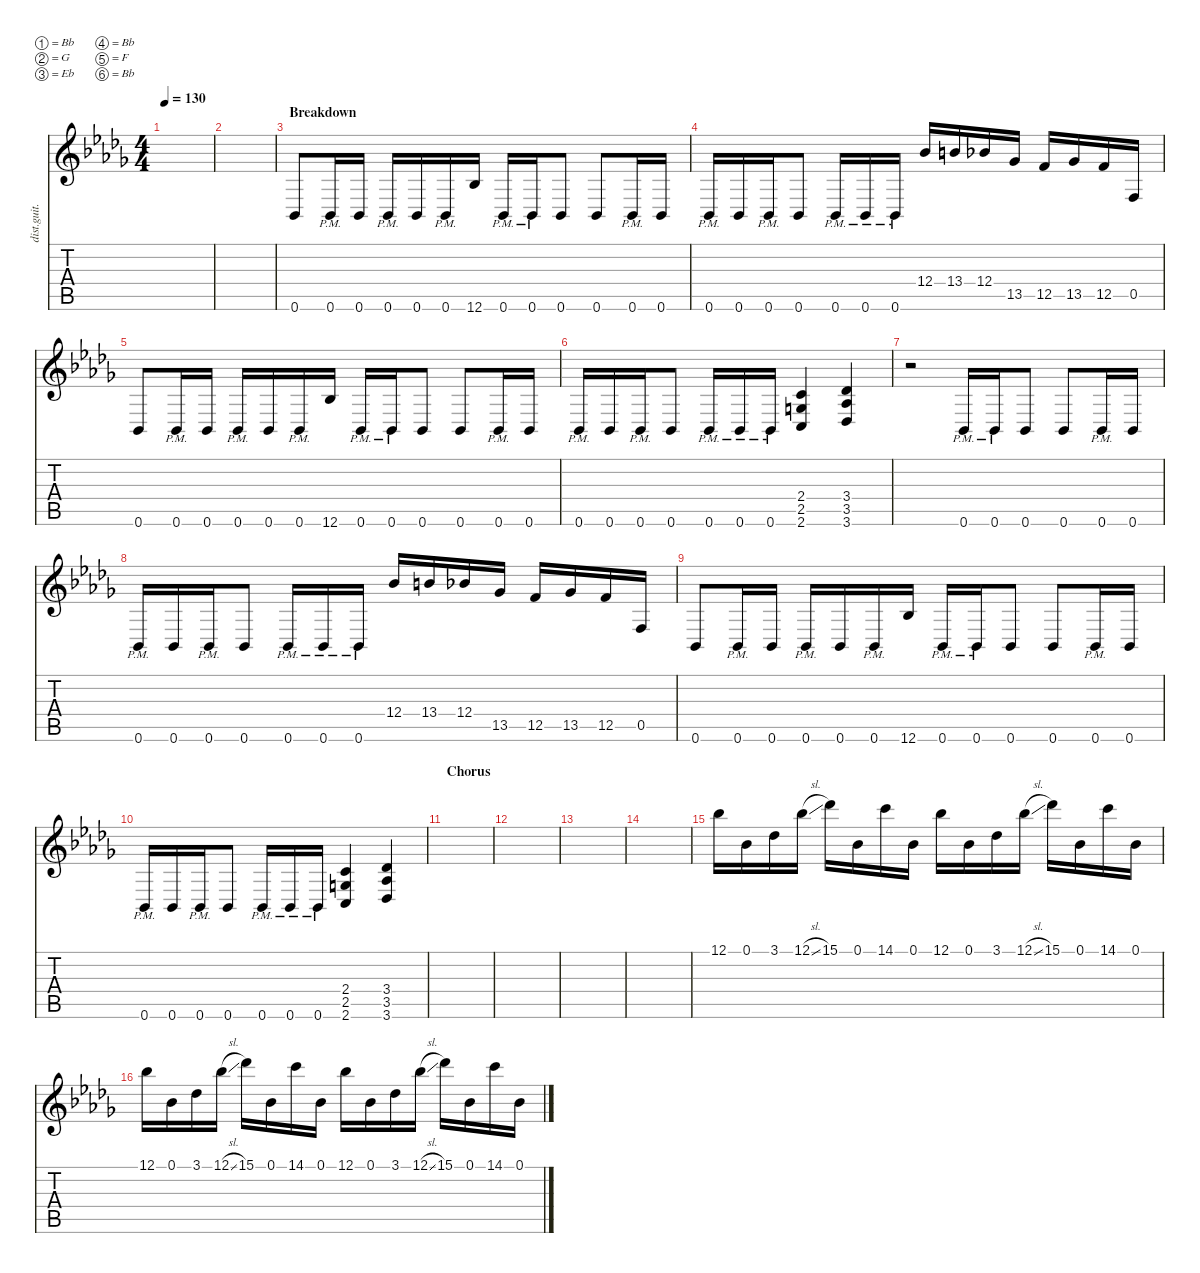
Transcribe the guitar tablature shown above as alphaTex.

\defaultSystemsLayout 4
\hideDynamics
\bracketExtendMode nobrackets
\otherSystemsTrackNameOrientation horizontal
\track ("Guitar L" "dist.guit.") {instrument overdrivenguitar}
\staff {score tabs}
\tuning (Bb3 G3 Eb3 Bb2 F2 Bb1)
\ts (4 4)
\tempo 130
\clef g2
\ks bbminor
|
|
\section ("" "Breakdown")
0.6{acc b}.8{beam Up} 0.6{pm acc b}.16{beam Up} 0.6{acc b}.16{beam Up} 0.6{pm acc b}.16{beam Up} 0.6{acc b}.16{beam Up} 0.6{pm acc b}.16{beam Up} 12.6{acc b}.16{beam Up} 0.6{pm acc b}.16{beam Up} 0.6{pm acc b}.16{beam Up} 0.6{acc b}.8{beam Up} 0.6{acc b}.8{beam Up} 0.6{pm acc b}.16{beam Up} 0.6{acc b}.16{beam Up} |
0.6{pm acc b}.16{beam Up} 0.6{acc b}.16{beam Up} 0.6{pm acc b}.16{beam Up} 0.6{acc b}.8{beam Up} 0.6{pm acc b}.16{beam Up} 0.6{pm acc b}.16{beam Up} 0.6{pm acc b}.16{beam Up} 12.4{acc b}.16{beam Up} 13.4{acc forcenatural}.16{beam Up} 12.4{acc b}.16{beam Up} 13.5{acc b}.16{beam Up} 12.5{acc forcenatural}.16{beam Up} 13.5{acc b}.16{beam Up} 12.5{acc forcenatural}.16{beam Up} 0.5{acc forcenatural}.16{beam Up} |
0.6{acc b}.8{beam Up} 0.6{pm acc b}.16{beam Up} 0.6{acc b}.16{beam Up} 0.6{pm acc b}.16{beam Up} 0.6{acc b}.16{beam Up} 0.6{pm acc b}.16{beam Up} 12.6{acc b}.16{beam Up} 0.6{pm acc b}.16{beam Up} 0.6{pm acc b}.16{beam Up} 0.6{acc b}.8{beam Up} 0.6{acc b}.8{beam Up} 0.6{pm acc b}.16{beam Up} 0.6{acc b}.16{beam Up} |
0.6{pm acc b}.16{beam Up} 0.6{acc b}.16{beam Up} 0.6{pm acc b}.16{beam Up} 0.6{acc b}.8{beam Up} 0.6{pm acc b}.16{beam Up} 0.6{pm acc b}.16{beam Up} 0.6{pm acc b}.16{beam Up} (2.6{acc forcenatural} 2.5{acc forcenatural} 2.4{acc forcenatural}).4{beam Up} (3.6{acc b} 3.5{acc b} 3.4{acc b}).4{beam Up} |
r.2{beam Down} 0.6{pm acc b}.16{beam Up} 0.6{pm acc b}.16{beam Up} 0.6{acc b}.8{beam Up} 0.6{acc b}.8{beam Up} 0.6{pm acc b}.16{beam Up} 0.6{acc b}.16{beam Up} |
0.6{pm acc b}.16{beam Up} 0.6{acc b}.16{beam Up} 0.6{pm acc b}.16{beam Up} 0.6{acc b}.8{beam Up} 0.6{pm acc b}.16{beam Up} 0.6{pm acc b}.16{beam Up} 0.6{pm acc b}.16{beam Up} 12.4{acc b}.16{beam Up} 13.4{acc forcenatural}.16{beam Up} 12.4{acc b}.16{beam Up} 13.5{acc b}.16{beam Up} 12.5{acc forcenatural}.16{beam Up} 13.5{acc b}.16{beam Up} 12.5{acc forcenatural}.16{beam Up} 0.5{acc forcenatural}.16{beam Up} |
0.6{acc b}.8{beam Up} 0.6{pm acc b}.16{beam Up} 0.6{acc b}.16{beam Up} 0.6{pm acc b}.16{beam Up} 0.6{acc b}.16{beam Up} 0.6{pm acc b}.16{beam Up} 12.6{acc b}.16{beam Up} 0.6{pm acc b}.16{beam Up} 0.6{pm acc b}.16{beam Up} 0.6{acc b}.8{beam Up} 0.6{acc b}.8{beam Up} 0.6{pm acc b}.16{beam Up} 0.6{acc b}.16{beam Up} |
0.6{pm acc b}.16{beam Up} 0.6{acc b}.16{beam Up} 0.6{pm acc b}.16{beam Up} 0.6{acc b}.8{beam Up} 0.6{pm acc b}.16{beam Up} 0.6{pm acc b}.16{beam Up} 0.6{pm acc b}.16{beam Up} (2.6{acc forcenatural} 2.5{acc forcenatural} 2.4{acc forcenatural}).4{beam Up} (3.6{acc b} 3.5{acc b} 3.4{acc b}).4{beam Up} |
\section ("" "Chorus")
|
|
|
|
12.1{acc b}.16{beam Down} 0.1{acc b}.16{beam Down} 3.1{acc b}.16{beam Down} 12.1{sl acc b}.16{beam Down} 15.1{acc b}.16{beam Down} 0.1{acc b}.16{beam Down} 14.1{acc forcenatural}.16{beam Down} 0.1{acc b}.16{beam Down} 12.1{acc b}.16{beam Down} 0.1{acc b}.16{beam Down} 3.1{acc b}.16{beam Down} 12.1{sl acc b}.16{beam Down} 15.1{acc b}.16{beam Down} 0.1{acc b}.16{beam Down} 14.1{acc forcenatural}.16{beam Down} 0.1{acc b}.16{beam Down} |
12.1{acc b}.16{beam Down} 0.1{acc b}.16{beam Down} 3.1{acc b}.16{beam Down} 12.1{sl acc b}.16{beam Down} 15.1{acc b}.16{beam Down} 0.1{acc b}.16{beam Down} 14.1{acc forcenatural}.16{beam Down} 0.1{acc b}.16{beam Down} 12.1{acc b}.16{beam Down} 0.1{acc b}.16{beam Down} 3.1{acc b}.16{beam Down} 12.1{sl acc b}.16{beam Down} 15.1{acc b}.16{beam Down} 0.1{acc b}.16{beam Down} 14.1{acc forcenatural}.16{beam Down} 0.1{acc b}.16{beam Down}
